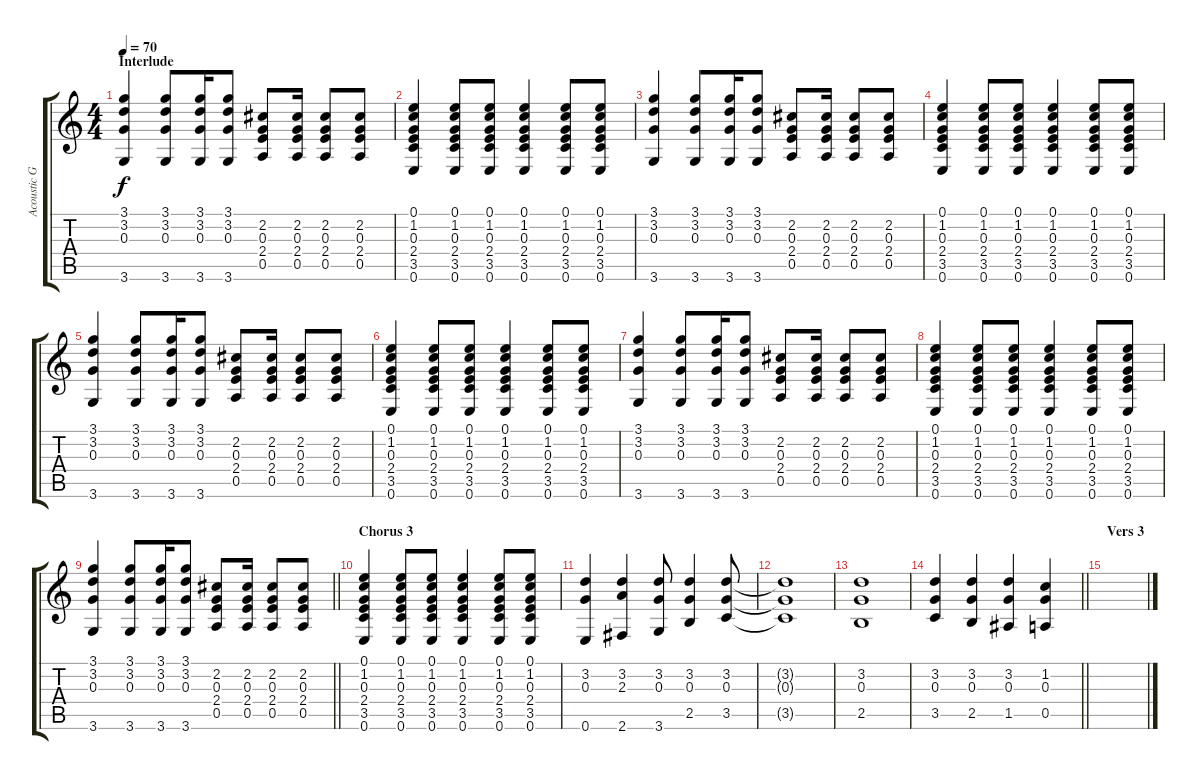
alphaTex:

\track ("Acoustic Guitar" "Acoustic G") {instrument acousticguitarnylon}
\staff {score tabs}
\tuning (E4 B3 G3 D3 A2 E2) {hide}
\ts (4 4)
\section ("" "Interlude")
\tempo 70
\clef g2
\ks c
(3.1 3.2 0.3 3.6).4{dy f} (3.1 3.2 0.3 3.6).8 (3.1 3.2 0.3 3.6).16 (3.1 3.2 0.3 3.6).8 (2.2 0.3 2.4 0.5).8 (2.2 0.3 2.4 0.5).16 (2.2 0.3 2.4 0.5).8 (2.2 0.3 2.4 0.5).8 |
(0.1 1.2 0.3 2.4 3.5 0.6).4 (0.1 1.2 0.3 2.4 3.5 0.6).8 (0.1 1.2 0.3 2.4 3.5 0.6).8 (0.1 1.2 0.3 2.4 3.5 0.6).4 (0.1 1.2 0.3 2.4 3.5 0.6).8 (0.1 1.2 0.3 2.4 3.5 0.6).8 |
(3.1 3.2 0.3 3.6).4 (3.1 3.2 0.3 3.6).8 (3.1 3.2 0.3 3.6).16 (3.1 3.2 0.3 3.6).8 (2.2 0.3 2.4 0.5).8 (2.2 0.3 2.4 0.5).16 (2.2 0.3 2.4 0.5).8 (2.2 0.3 2.4 0.5).8 |
(0.1 1.2 0.3 2.4 3.5 0.6).4 (0.1 1.2 0.3 2.4 3.5 0.6).8 (0.1 1.2 0.3 2.4 3.5 0.6).8 (0.1 1.2 0.3 2.4 3.5 0.6).4 (0.1 1.2 0.3 2.4 3.5 0.6).8 (0.1 1.2 0.3 2.4 3.5 0.6).8 |
(3.1 3.2 0.3 3.6).4 (3.1 3.2 0.3 3.6).8 (3.1 3.2 0.3 3.6).16 (3.1 3.2 0.3 3.6).8 (2.2 0.3 2.4 0.5).8 (2.2 0.3 2.4 0.5).16 (2.2 0.3 2.4 0.5).8 (2.2 0.3 2.4 0.5).8 |
(0.1 1.2 0.3 2.4 3.5 0.6).4 (0.1 1.2 0.3 2.4 3.5 0.6).8 (0.1 1.2 0.3 2.4 3.5 0.6).8 (0.1 1.2 0.3 2.4 3.5 0.6).4 (0.1 1.2 0.3 2.4 3.5 0.6).8 (0.1 1.2 0.3 2.4 3.5 0.6).8 |
(3.1 3.2 0.3 3.6).4 (3.1 3.2 0.3 3.6).8 (3.1 3.2 0.3 3.6).16 (3.1 3.2 0.3 3.6).8 (2.2 0.3 2.4 0.5).8 (2.2 0.3 2.4 0.5).16 (2.2 0.3 2.4 0.5).8 (2.2 0.3 2.4 0.5).8 |
(0.1 1.2 0.3 2.4 3.5 0.6).4 (0.1 1.2 0.3 2.4 3.5 0.6).8 (0.1 1.2 0.3 2.4 3.5 0.6).8 (0.1 1.2 0.3 2.4 3.5 0.6).4 (0.1 1.2 0.3 2.4 3.5 0.6).8 (0.1 1.2 0.3 2.4 3.5 0.6).8 |
\barLineRight lightlight
(3.1 3.2 0.3 3.6).4 (3.1 3.2 0.3 3.6).8 (3.1 3.2 0.3 3.6).16 (3.1 3.2 0.3 3.6).8 (2.2 0.3 2.4 0.5).8 (2.2 0.3 2.4 0.5).16 (2.2 0.3 2.4 0.5).8 (2.2 0.3 2.4 0.5).8 |
\section ("" "Chorus 3")
(0.1 1.2 0.3 2.4 3.5 0.6).4 (0.1 1.2 0.3 2.4 3.5 0.6).8 (0.1 1.2 0.3 2.4 3.5 0.6).8 (0.1 1.2 0.3 2.4 3.5 0.6).4 (0.1 1.2 0.3 2.4 3.5 0.6).8 (0.1 1.2 0.3 2.4 3.5 0.6).8 |
(3.2 0.3 0.6).4 (3.2 2.3 2.6).4 (3.2 0.3 3.6).8 (3.2 0.3 2.5).4 (3.2 0.3 3.5).8 |
(3.2{t} 0.3{t} 3.5{t}).1 |
(3.2 0.3 2.5).1 |
\barLineRight lightlight
(3.2 0.3 3.5).4 (3.2 0.3 2.5).4 (3.2 0.3 1.5).4 (1.2 0.3 0.5).4 |
\section ("" "Vers 3")
